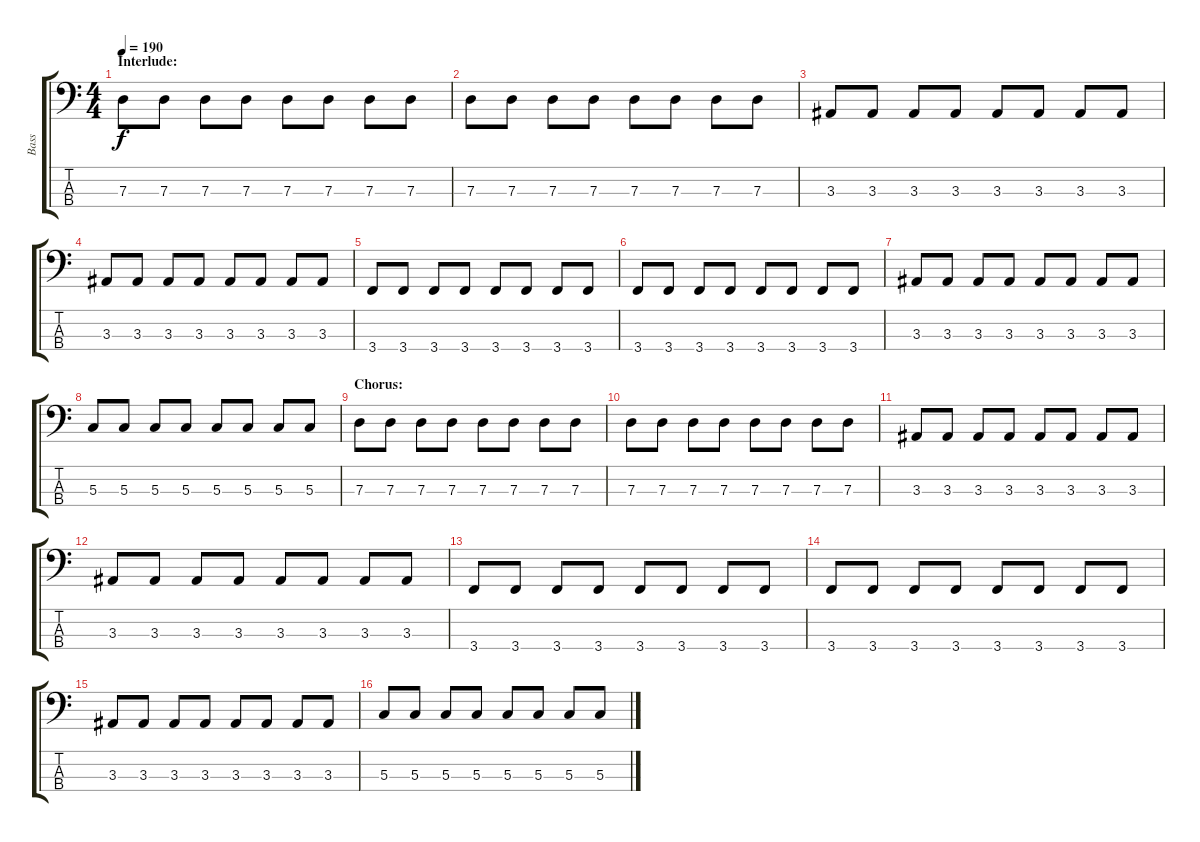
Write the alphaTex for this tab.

\track ("Bass" "Bass") {instrument fretlessbass}
\staff {score tabs}
\tuning (F2 C2 G1 D1) {hide}
\ts (4 4)
\section ("" "Interlude:")
\tempo 190
\clef f4
\ks c
7.3.8{dy f} 7.3.8 7.3.8 7.3.8 7.3.8 7.3.8 7.3.8 7.3.8 |
7.3.8 7.3.8 7.3.8 7.3.8 7.3.8 7.3.8 7.3.8 7.3.8 |
3.3.8 3.3.8 3.3.8 3.3.8 3.3.8 3.3.8 3.3.8 3.3.8 |
3.3.8 3.3.8 3.3.8 3.3.8 3.3.8 3.3.8 3.3.8 3.3.8 |
3.4.8 3.4.8 3.4.8 3.4.8 3.4.8 3.4.8 3.4.8 3.4.8 |
3.4.8 3.4.8 3.4.8 3.4.8 3.4.8 3.4.8 3.4.8 3.4.8 |
3.3.8 3.3.8 3.3.8 3.3.8 3.3.8 3.3.8 3.3.8 3.3.8 |
5.3.8 5.3.8 5.3.8 5.3.8 5.3.8 5.3.8 5.3.8 5.3.8 |
\section ("" "Chorus:")
7.3.8 7.3.8 7.3.8 7.3.8 7.3.8 7.3.8 7.3.8 7.3.8 |
7.3.8 7.3.8 7.3.8 7.3.8 7.3.8 7.3.8 7.3.8 7.3.8 |
3.3.8 3.3.8 3.3.8 3.3.8 3.3.8 3.3.8 3.3.8 3.3.8 |
3.3.8 3.3.8 3.3.8 3.3.8 3.3.8 3.3.8 3.3.8 3.3.8 |
3.4.8 3.4.8 3.4.8 3.4.8 3.4.8 3.4.8 3.4.8 3.4.8 |
3.4.8 3.4.8 3.4.8 3.4.8 3.4.8 3.4.8 3.4.8 3.4.8 |
3.3.8 3.3.8 3.3.8 3.3.8 3.3.8 3.3.8 3.3.8 3.3.8 |
5.3.8 5.3.8 5.3.8 5.3.8 5.3.8 5.3.8 5.3.8 5.3.8
